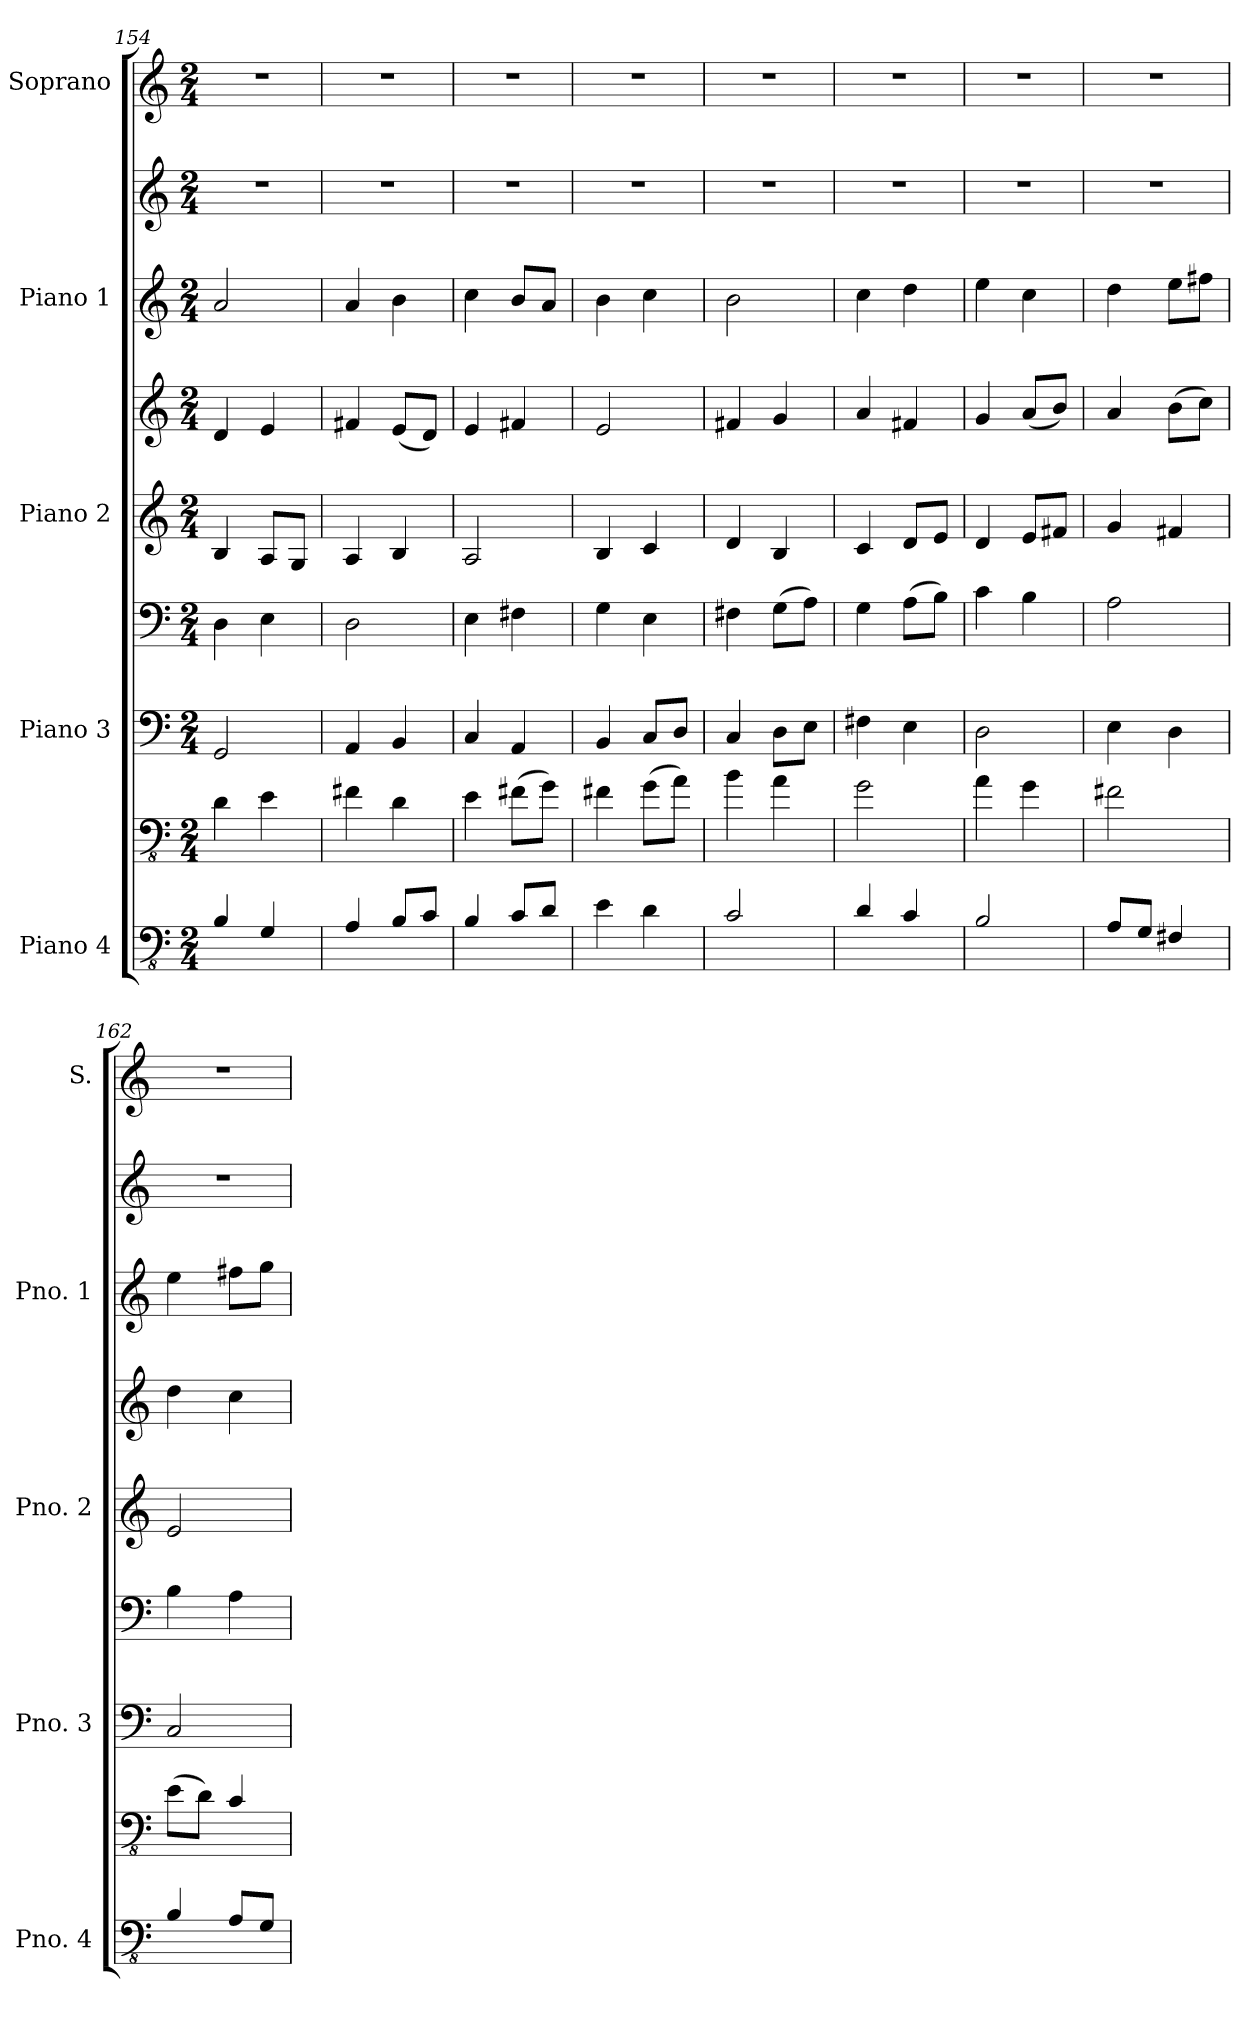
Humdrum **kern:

**kern	**kern	**kern	**kern	**kern	**kern	**kern	**kern	**kern
*part5	*part5	*part4	*part4	*part3	*part3	*part2	*part2	*part1
*staff9	*staff8	*staff7	*staff6	*staff5	*staff4	*staff3	*staff2	*staff1
*I"Piano 4	*	*I"Piano 3	*	*I"Piano 2	*	*I"Piano 1	*	*I"Soprano
*I'Pno. 4	*	*I'Pno. 3	*	*I'Pno. 2	*	*I'Pno. 1	*	*I'S.
*clefFv4	*clefFv4	*clefF4	*clefF4	*clefG2	*clefG2	*clefG2	*clefG2	*clefG2
*ITrd7c12	*ITrd7c12	*	*	*	*	*	*	*
*k[]	*k[]	*k[]	*k[]	*k[]	*k[]	*k[]	*k[]	*k[]
*C:	*C:	*C:	*C:	*C:	*C:	*C:	*C:	*C:
*M2/4	*M2/4	*M2/4	*M2/4	*M2/4	*M2/4	*M2/4	*M2/4	*M2/4
=154	=154	=154	=154	=154	=154	=154	=154	=154
4BBB/	4DD\	2GG/	4D\	4B/	4d/	2a/	2r	2r
4GGG/	4EE\	.	4E\	8A/L	4e/	.	.	.
.	.	.	.	8G/J	.	.	.	.
!!LO:PB:g=z
=155	=155	=155	=155	=155	=155	=155	=155	=155
4AAA/	4FF#X\	4AA/	2D\	4A/	4f#X/	4a/	2r	2r
8BBB/L	4DD\	4BB/	.	4B/	(8e/L	4b\	.	.
8CC/J	.	.	.	.	8d/J)	.	.	.
=156	=156	=156	=156	=156	=156	=156	=156	=156
4BBB/	4EE\	4C/	4E\	2A/	4e/	4cc\	2r	2r
8CC/L	(8FF#X\L	4AA/	4F#X\	.	4f#X/	8b/L	.	.
8DD/J	8GG\J)	.	.	.	.	8a/J	.	.
=157	=157	=157	=157	=157	=157	=157	=157	=157
4EE\	4FF#X\	4BB/	4G\	4B/	2e/	4b\	2r	2r
4DD\	(8GG\L	8C/L	4E\	4c/	.	4cc\	.	.
.	8AA\J)	8D/J	.	.	.	.	.	.
=158	=158	=158	=158	=158	=158	=158	=158	=158
2CC/	4BB\	4C/	4F#X\	4d/	4f#X/	2b\	2r	2r
.	4AA\	8D\L	(8G\L	4B/	4g/	.	.	.
.	.	8E\J	8A\J)	.	.	.	.	.
=159	=159	=159	=159	=159	=159	=159	=159	=159
4DD/	2GG\	4F#X\	4G\	4c/	4a/	4cc\	2r	2r
4CC/	.	4E\	(8A\L	8d/L	4f#X/	4dd\	.	.
.	.	.	8B\J)	8e/J	.	.	.	.
=160	=160	=160	=160	=160	=160	=160	=160	=160
2BBB/	4AA\	2D\	4c\	4d/	4g/	4ee\	2r	2r
.	4GG\	.	4B\	8e/L	(8a/L	4cc\	.	.
.	.	.	.	8f#X/J	8b/J)	.	.	.
=161	=161	=161	=161	=161	=161	=161	=161	=161
8AAA/L	2FF#X\	4E\	2A\	4g/	4a/	4dd\	2r	2r
8GGG/J	.	.	.	.	.	.	.	.
4FFF#X/	.	4D\	.	4f#X/	(8b\L	8ee\L	.	.
.	.	.	.	.	8cc\J)	8ff#X\J	.	.
=162	=162	=162	=162	=162	=162	=162	=162	=162
4BBB/	(8EE\L	2C/	4B\	2e/	4dd\	4ee\	2r	2r
.	8DD\J)	.	.	.	.	.	.	.
8AAA/L	4CC/	.	4A\	.	4cc\	8ff#X\L	.	.
8GGG/J	.	.	.	.	.	8gg\J	.	.
=	=	=	=	=	=	=	=	=
*-	*-	*-	*-	*-	*-	*-	*-	*-
